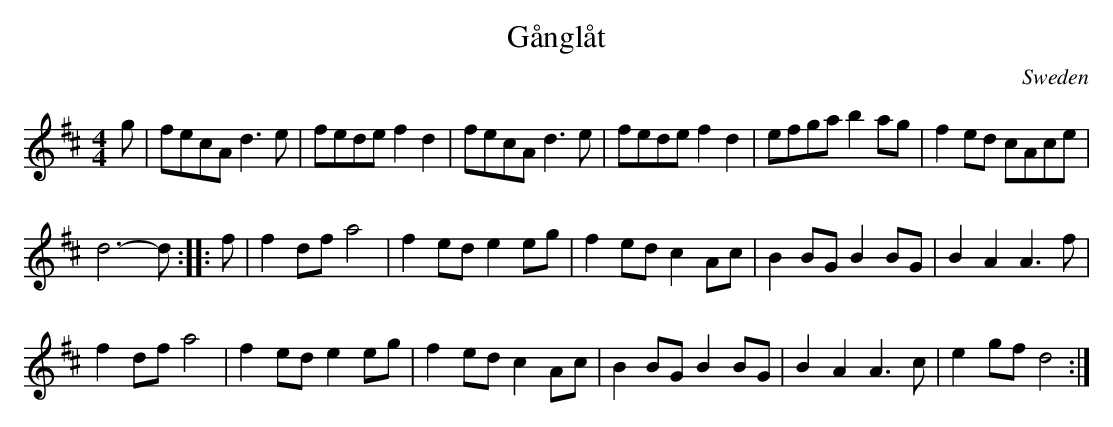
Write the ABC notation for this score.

X:1
T:Gånglåt
M:4/4
O:Sweden
K:D
g|\
fecA d3e | fede f2d2 | fecA d3e | fede f2d2 |\
efga b2ag | f2ed cAce |
d6-d :| \
|: f | \
f2df a4 | f2ed e2eg | f2ed c2Ac | \
B2BG B2BG | \
B2A2 A3f |
f2df a4 | f2ed e2eg | \
f2ed c2Ac | \
B2BG B2BG | B2A2 A3c | e2gf d4 :|
